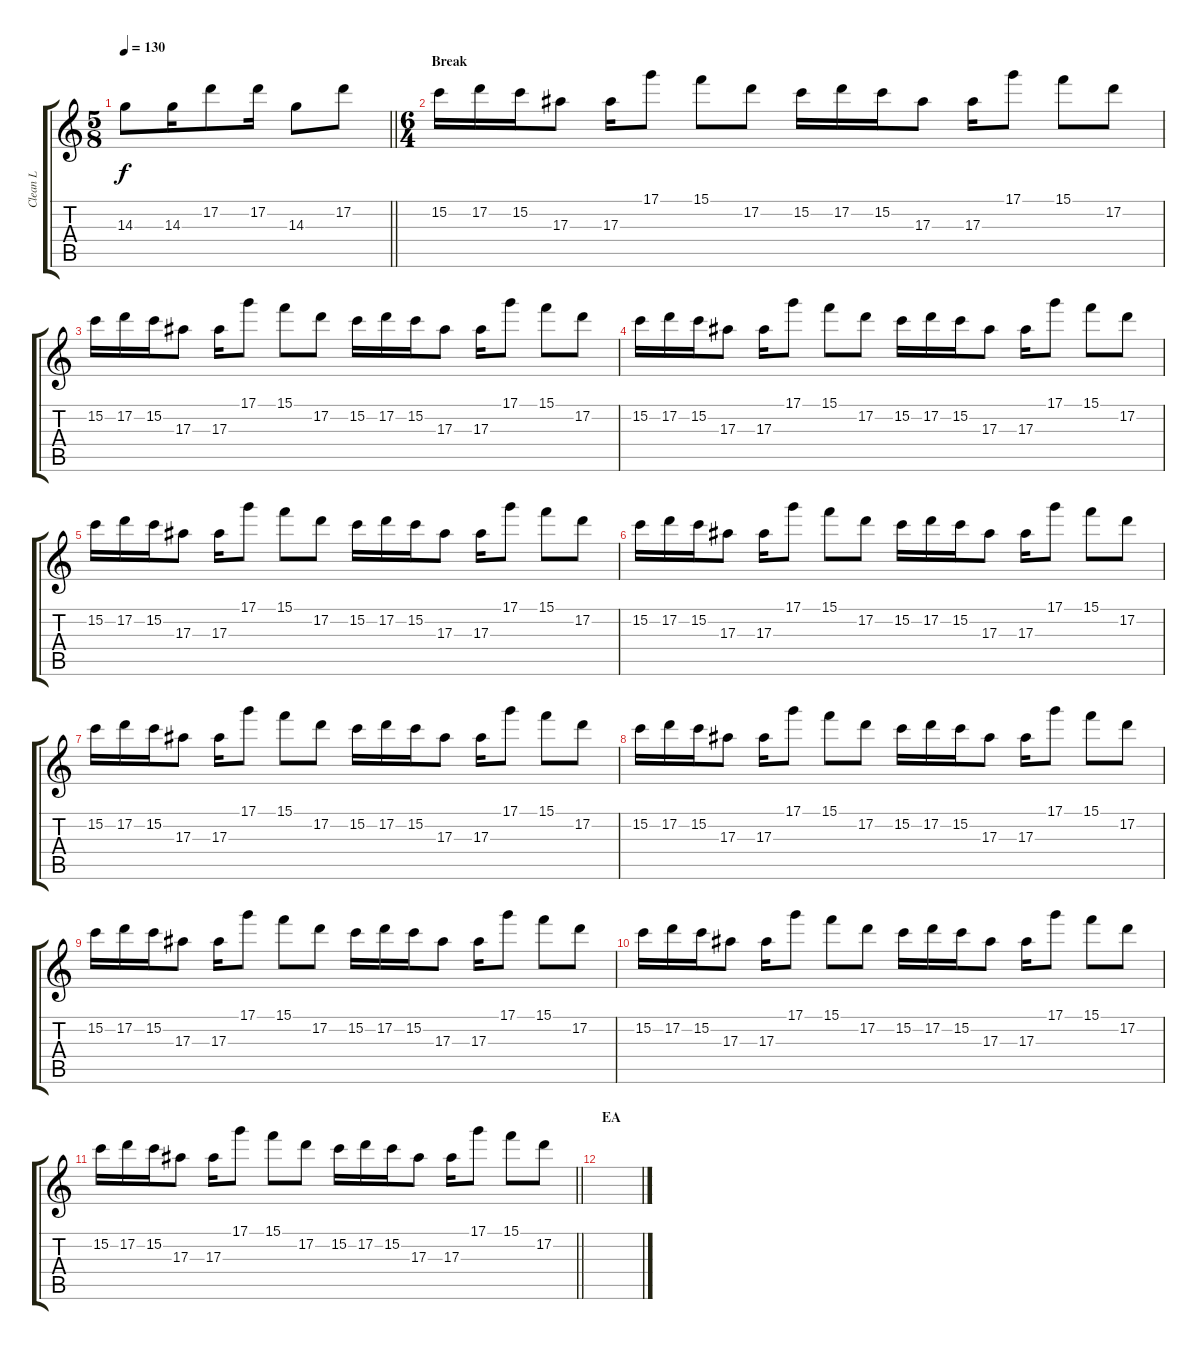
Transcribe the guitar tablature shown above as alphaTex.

\track ("Clean L" "Clean L") {instrument electricguitarjazz}
\staff {score tabs}
\tuning (D4 A3 F3 C3 G2 C2) {hide}
\ts (5 8)
\tempo 130
\clef g2
\barLineRight lightlight
\ks c
14.3.8{dy f} 14.3.16 17.2.8 17.2.16 14.3.8 17.2.8 |
\ts (6 4)
\section ("" "Break")
15.2.16 17.2.16 15.2.16 17.3.8 17.3.16 17.1.8 15.1.8 17.2.8 15.2.16 17.2.16 15.2.16 17.3.8 17.3.16 17.1.8 15.1.8 17.2.8 |
15.2.16 17.2.16 15.2.16 17.3.8 17.3.16 17.1.8 15.1.8 17.2.8 15.2.16 17.2.16 15.2.16 17.3.8 17.3.16 17.1.8 15.1.8 17.2.8 |
15.2.16 17.2.16 15.2.16 17.3.8 17.3.16 17.1.8 15.1.8 17.2.8 15.2.16 17.2.16 15.2.16 17.3.8 17.3.16 17.1.8 15.1.8 17.2.8 |
15.2.16 17.2.16 15.2.16 17.3.8 17.3.16 17.1.8 15.1.8 17.2.8 15.2.16 17.2.16 15.2.16 17.3.8 17.3.16 17.1.8 15.1.8 17.2.8 |
15.2.16 17.2.16 15.2.16 17.3.8 17.3.16 17.1.8 15.1.8 17.2.8 15.2.16 17.2.16 15.2.16 17.3.8 17.3.16 17.1.8 15.1.8 17.2.8 |
15.2.16 17.2.16 15.2.16 17.3.8 17.3.16 17.1.8 15.1.8 17.2.8 15.2.16 17.2.16 15.2.16 17.3.8 17.3.16 17.1.8 15.1.8 17.2.8 |
15.2.16 17.2.16 15.2.16 17.3.8 17.3.16 17.1.8 15.1.8 17.2.8 15.2.16 17.2.16 15.2.16 17.3.8 17.3.16 17.1.8 15.1.8 17.2.8 |
15.2.16 17.2.16 15.2.16 17.3.8 17.3.16 17.1.8 15.1.8 17.2.8 15.2.16 17.2.16 15.2.16 17.3.8 17.3.16 17.1.8 15.1.8 17.2.8 |
15.2.16 17.2.16 15.2.16 17.3.8 17.3.16 17.1.8 15.1.8 17.2.8 15.2.16 17.2.16 15.2.16 17.3.8 17.3.16 17.1.8 15.1.8 17.2.8 |
\barLineRight lightlight
15.2.16 17.2.16 15.2.16 17.3.8 17.3.16 17.1.8 15.1.8 17.2.8 15.2.16 17.2.16 15.2.16 17.3.8 17.3.16 17.1.8 15.1.8 17.2.8 |
\section ("" "EA")
